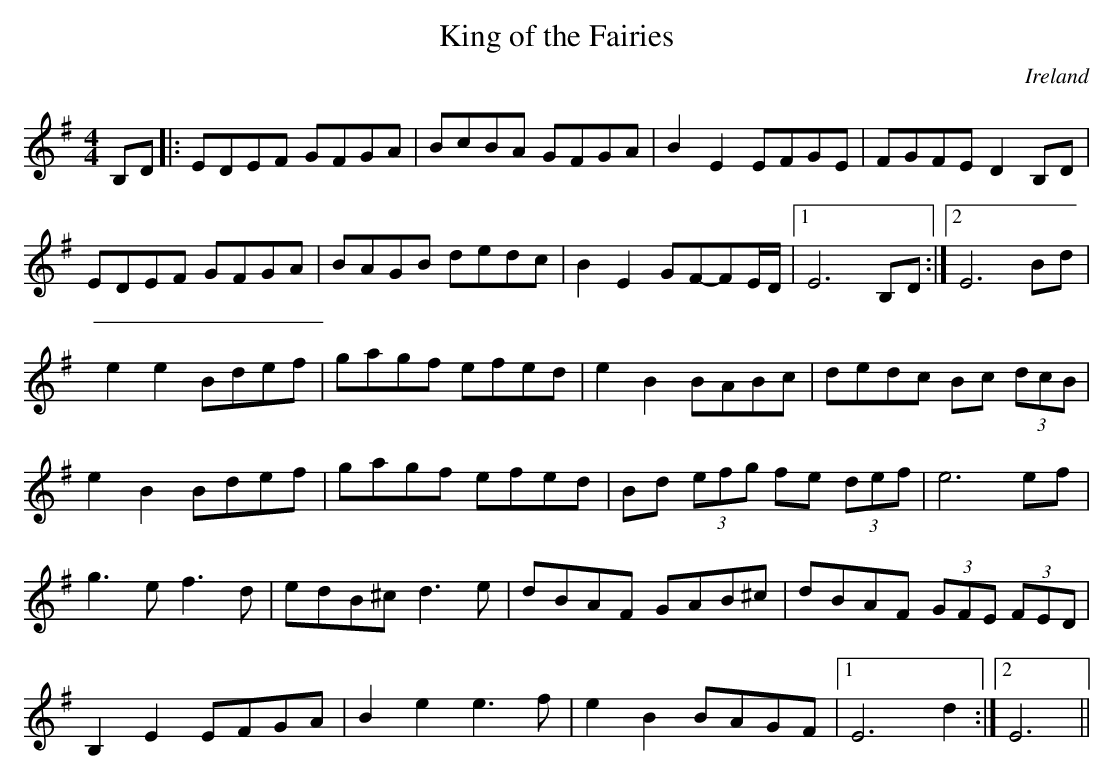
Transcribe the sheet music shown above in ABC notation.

X:1
T:King of the Fairies
O:Ireland
M:4/4
K:Em
B,D|:EDEF GFGA|BcBA GFGA|B2E2 EFGE|FGFE D2B,D|
EDEF GFGA|BAGB dedc|B2E2 GF-FE/D/|1 E6 B,D:|2 E6 Bd|
e2e2 Bdef|gagf efed|e2B2 BABc|dedc Bc (3dcB|
e2B2 Bdef|gagf efed|Bd (3efg fe (3def|e6 ef|
g3e f3d|edB^c d3e|dBAF GAB^c|dBAF (3GFE (3FED|
B,2E2 EFGA|B2e2 e3f|e2B2 BAGF|1 E6 d2:|2 E6||
